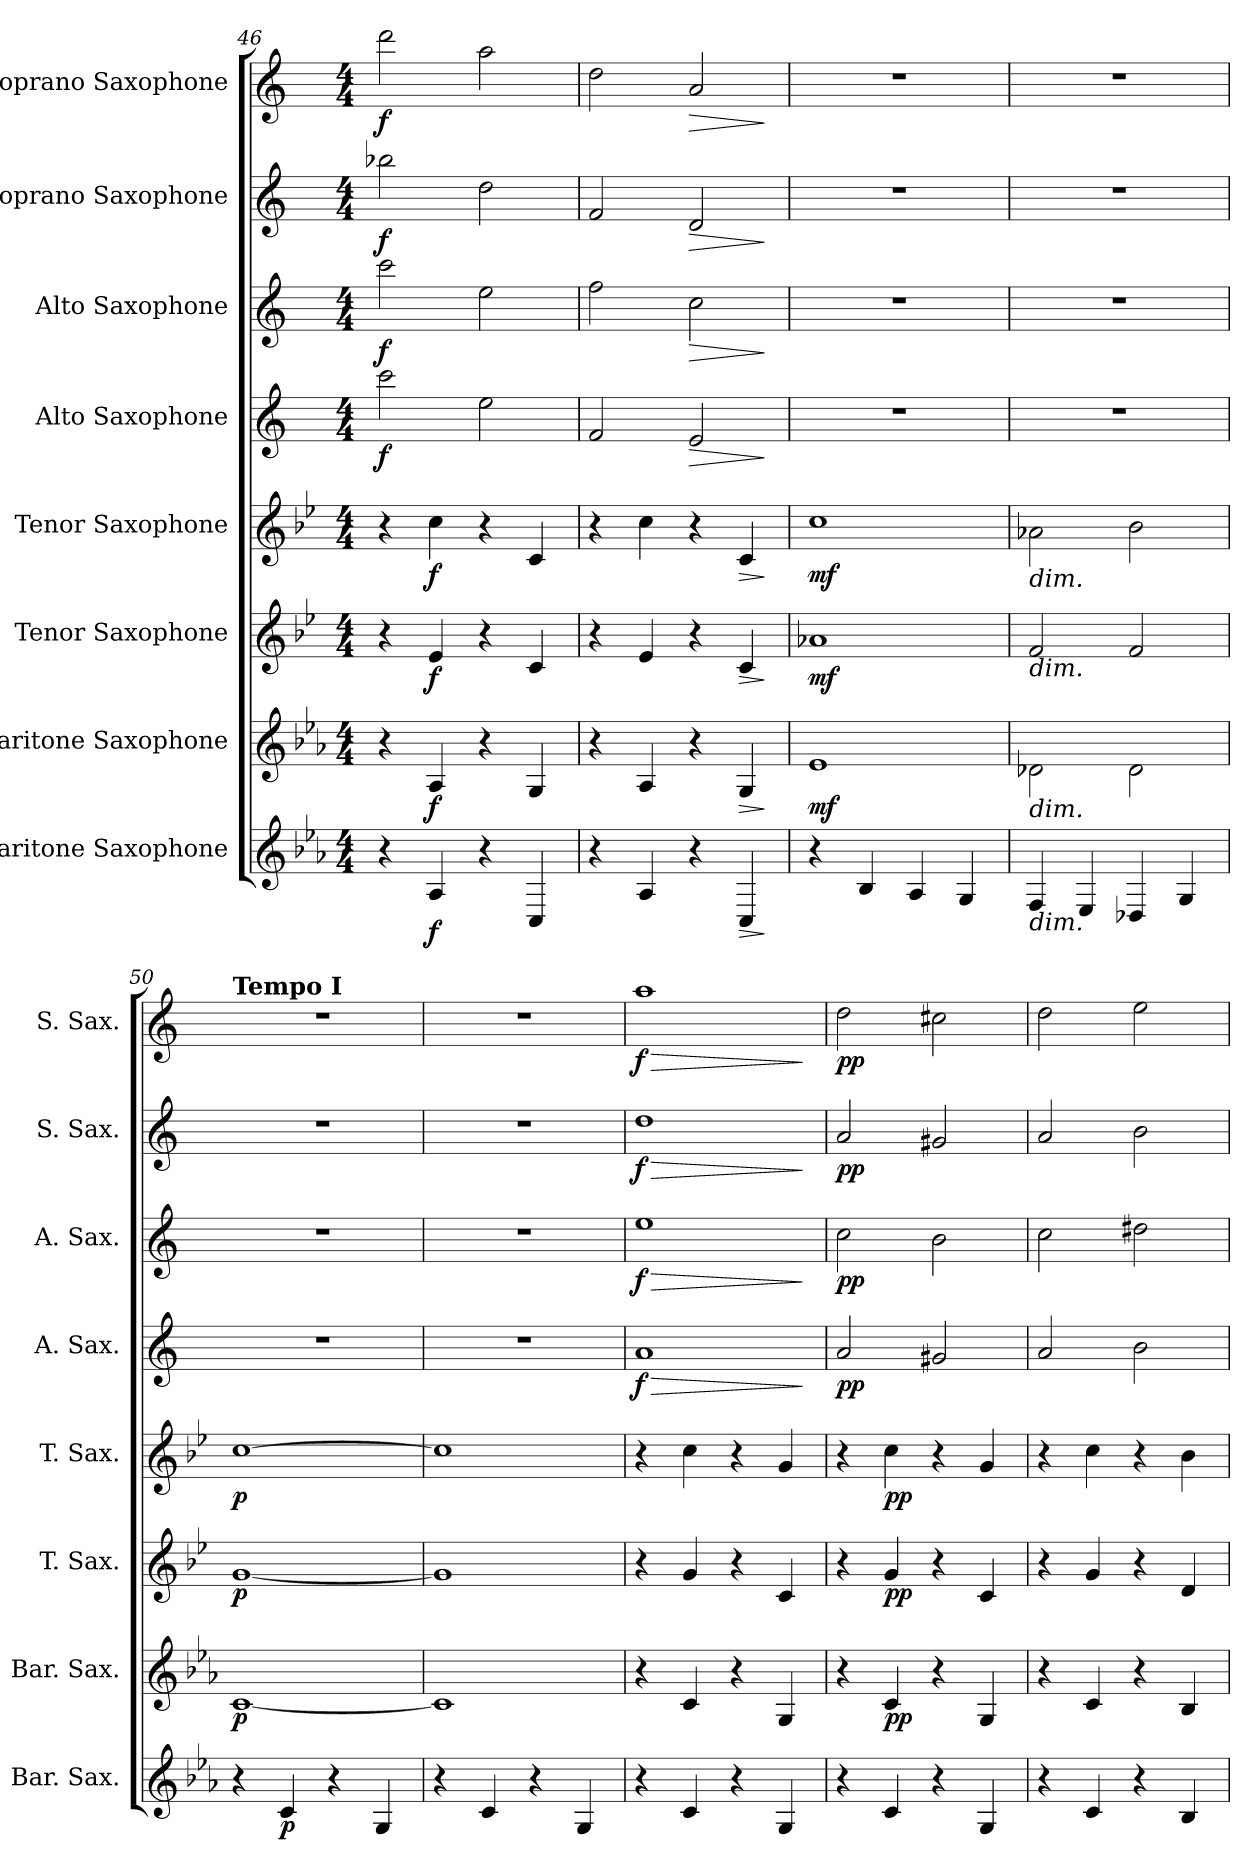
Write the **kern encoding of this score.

**kern	**dynam	**kern	**dynam	**kern	**dynam	**kern	**dynam	**kern	**dynam	**kern	**dynam	**kern	**dynam	**kern	**dynam
*part8	*part8	*part7	*part7	*part6	*part6	*part5	*part5	*part4	*part4	*part3	*part3	*part2	*part2	*part1	*part1
*staff8	*staff8	*staff7	*staff7	*staff6	*staff6	*staff5	*staff5	*staff4	*staff4	*staff3	*staff3	*staff2	*staff2	*staff1	*staff1
*I"Baritone Saxophone	*	*I"Baritone Saxophone	*	*I"Tenor Saxophone	*	*I"Tenor Saxophone	*	*I"Alto Saxophone	*	*I"Alto Saxophone	*	*I"Soprano Saxophone	*	*I"Soprano Saxophone	*
*I'Bar. Sax.	*	*I'Bar. Sax.	*	*I'T. Sax.	*	*I'T. Sax.	*	*I'A. Sax.	*	*I'A. Sax.	*	*I'S. Sax.	*	*I'S. Sax.	*
*clefG2	*	*clefG2	*	*clefG2	*	*clefG2	*	*clefG2	*	*clefG2	*	*clefG2	*	*clefG2	*
*ITrd12c21	*	*ITrd12c21	*	*ITrd8c14	*	*ITrd8c14	*	*ITrd5c9	*	*ITrd5c9	*	*ITrd1c2	*	*ITrd1c2	*
*k[b-e-a-]	*	*k[b-e-a-]	*	*k[b-e-]	*	*k[b-e-]	*	*k[b-e-a-]	*	*k[b-e-a-]	*	*k[b-e-]	*	*k[b-e-]	*
*M4/4	*	*M4/4	*	*M4/4	*	*M4/4	*	*M4/4	*	*M4/4	*	*M4/4	*	*M4/4	*
=46	=46	=46	=46	=46	=46	=46	=46	=46	=46	=46	=46	=46	=46	=46	=46
!	!	!	!	!	!	!	!	!	!LO:DY:b	!	!LO:DY:b	!	!LO:DY:b	!	!LO:DY:b
4r	.	4r	.	4r	.	4r	.	2ee-\	f	2ee-\	f	2aa-X\	f	2ccc\	f
!	!LO:DY:b	!	!LO:DY:b	!	!LO:DY:b	!	!LO:DY:b	!	!	!	!	!	!	!	!
4AA-/	f	4AA-/	f	4E-/	f	4c\	f	.	.	.	.	.	.	.	.
4r	.	4r	.	4r	.	4r	.	2g\	.	2g\	.	2cc\	.	2gg\	.
4CC/	.	4GG/	.	4C/	.	4C/	.	.	.	.	.	.	.	.	.
=47	=47	=47	=47	=47	=47	=47	=47	=47	=47	=47	=47	=47	=47	=47	=47
4r	.	4r	.	4r	.	4r	.	2A-/	.	2a-\	.	2e-/	.	2cc\	.
4AA-/	.	4AA-/	.	4E-/	.	4c\	.	.	.	.	.	.	.	.	.
!	!	!	!	!	!	!	!	!	!LO:HP:b	!	!LO:HP:b	!	!LO:HP:b	!	!LO:HP:b
4r	.	4r	.	4r	.	4r	.	2G/	>	2e-\	>	2c/	>	2g/	>
!	!LO:HP:b	!	!LO:HP:b	!	!LO:HP:b	!	!LO:HP:b	!	!	!	!	!	!	!	!
4CC/	>	4GG/	>	4C/	>	4C/	>	.	.	.	.	.	.	.	.
.	]	.	]	.	]	.	]	.	]	.	]	.	]	.	]
=48	=48	=48	=48	=48	=48	=48	=48	=48	=48	=48	=48	=48	=48	=48	=48
!	!	!	!LO:DY:b	!	!LO:DY:b	!	!LO:DY:b	!	!	!	!	!	!	!	!
4r	.	1E-	mf	1A-X	mf	1c	mf	1r	.	1r	.	1r	.	1r	.
!	!LO:DY:b	!	!	!	!	!	!	!	!	!	!	!	!	!	!
4BB-/	other-dynamics	.	.	.	.	.	.	.	.	.	.	.	.	.	.
4AA-/	.	.	.	.	.	.	.	.	.	.	.	.	.	.	.
4GG/	.	.	.	.	.	.	.	.	.	.	.	.	.	.	.
=49	=49	=49	=49	=49	=49	=49	=49	=49	=49	=49	=49	=49	=49	=49	=49
!	!	!	!	!	!	!LO:TX:b:i:t=dim.	!	!	!	!	!	!	!	!	!
!	!	!	!	!LO:TX:b:i:t=dim.	!	!	!	!	!	!	!	!	!	!	!
!	!	!LO:TX:b:i:t=dim.	!	!	!	!	!	!	!	!	!	!	!	!	!
!LO:TX:b:i:t=dim.	!	!	!	!	!	!	!	!	!	!	!	!	!	!	!
4FF/	.	2D-X\	.	2F/	.	2A-X\	.	1r	.	1r	.	1r	.	1r	.
4EE-/	.	.	.	.	.	.	.	.	.	.	.	.	.	.	.
4DD-X/	.	2D-\	.	2F/	.	2B-\	.	.	.	.	.	.	.	.	.
4GG/	.	.	.	.	.	.	.	.	.	.	.	.	.	.	.
!!LO:PB:g=z
=50	=50	=50	=50	=50	=50	=50	=50	=50	=50	=50	=50	=50	=50	=50	=50
!!LO:REH:place=s1:a:B:fs=14:t=II
!	!	!	!	!	!	!	!	!	!	!	!	!	!	!LO:TX:a:B:t=Tempo I	!
!	!	!	!LO:DY:b	!	!LO:DY:b	!	!LO:DY:b	!	!	!	!	!	!	!	!
4r	.	[1C	p	[1G	p	[1c	p	1r	.	1r	.	1r	.	1r	.
!	!LO:DY:b	!	!	!	!	!	!	!	!	!	!	!	!	!	!
4C/	p	.	.	.	.	.	.	.	.	.	.	.	.	.	.
4r	.	.	.	.	.	.	.	.	.	.	.	.	.	.	.
4GG/	.	.	.	.	.	.	.	.	.	.	.	.	.	.	.
=51	=51	=51	=51	=51	=51	=51	=51	=51	=51	=51	=51	=51	=51	=51	=51
4r	.	1C]	.	1G]	.	1c]	.	1r	.	1r	.	1r	.	1r	.
4C/	.	.	.	.	.	.	.	.	.	.	.	.	.	.	.
4r	.	.	.	.	.	.	.	.	.	.	.	.	.	.	.
4GG/	.	.	.	.	.	.	.	.	.	.	.	.	.	.	.
=52	=52	=52	=52	=52	=52	=52	=52	=52	=52	=52	=52	=52	=52	=52	=52
!	!	!	!	!	!	!	!	!	!LO:HP:b	!	!LO:HP:b	!	!LO:HP:b	!	!LO:HP:b
!	!	!	!	!	!	!	!	!	!LO:DY:n=1:b	!	!LO:DY:n=1:b	!	!LO:DY:n=1:b	!	!LO:DY:n=1:b
4r	.	4r	.	4r	.	4r	.	1c	> f	1g	> f	1cc	> f	1gg	> f
4C/	.	4C/	.	4G/	.	4c\	.	.	.	.	.	.	.	.	.
4r	.	4r	.	4r	.	4r	.	.	.	.	.	.	.	.	.
4GG/	.	4GG/	.	4C/	.	4G/	.	.	.	.	.	.	.	.	.
.	.	.	.	.	.	.	.	.	]	.	]	.	]	.	]
=53	=53	=53	=53	=53	=53	=53	=53	=53	=53	=53	=53	=53	=53	=53	=53
!	!	!	!	!	!	!	!	!	!LO:DY:b	!	!LO:DY:b	!	!LO:DY:b	!	!LO:DY:b
4r	.	4r	.	4r	.	4r	.	2c/	pp	2e-\	pp	2g/	pp	2cc\	pp
!	!	!	!LO:DY:b	!	!LO:DY:b	!	!LO:DY:b	!	!	!	!	!	!	!	!
4C/	.	4C/	pp	4G/	pp	4c\	pp	.	.	.	.	.	.	.	.
4r	.	4r	.	4r	.	4r	.	2Bn/	.	2d\	.	2f#X/	.	2bn\	.
4GG/	.	4GG/	.	4C/	.	4G/	.	.	.	.	.	.	.	.	.
=54	=54	=54	=54	=54	=54	=54	=54	=54	=54	=54	=54	=54	=54	=54	=54
4r	.	4r	.	4r	.	4r	.	2c/	.	2e-\	.	2g/	.	2cc\	.
4C/	.	4C/	.	4G/	.	4c\	.	.	.	.	.	.	.	.	.
4r	.	4r	.	4r	.	4r	.	2d\	.	2f#X\	.	2a\	.	2dd\	.
4BB-/	.	4BB-/	.	4D/	.	4B-\	.	.	.	.	.	.	.	.	.
=	=	=	=	=	=	=	=	=	=	=	=	=	=	=	=
*-	*-	*-	*-	*-	*-	*-	*-	*-	*-	*-	*-	*-	*-	*-	*-
